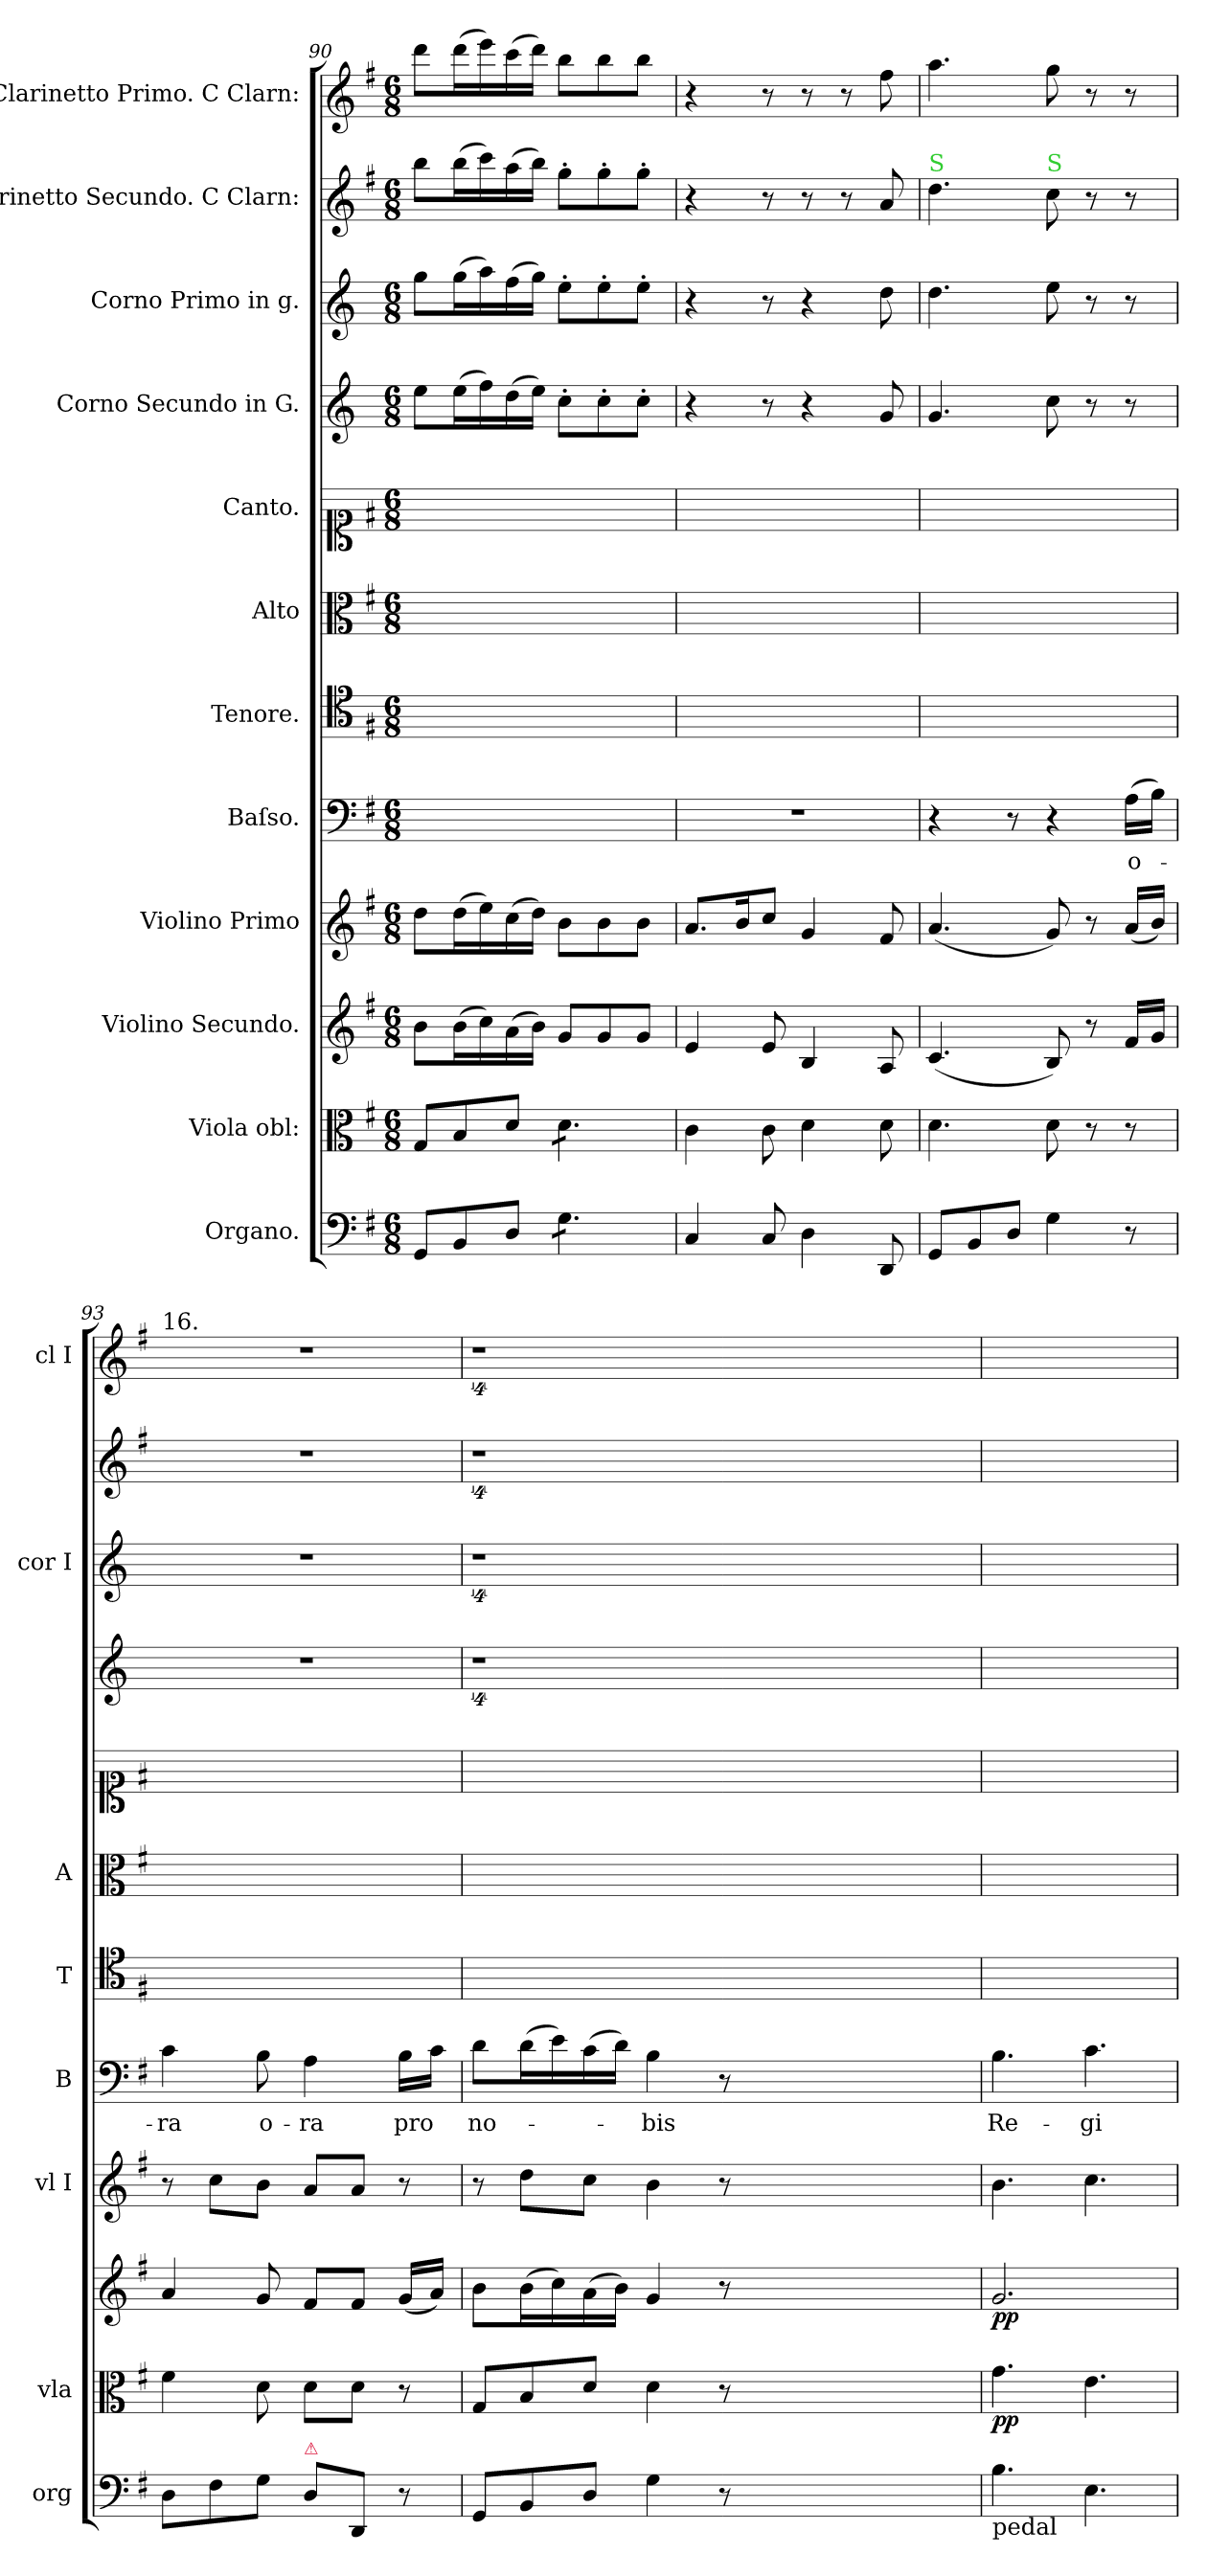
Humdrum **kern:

**kern	**dynam	**kern	**dynam	**kern	**dynam	**kern	**dynam	**kern	**text	**dynam	**kern	**kern	**kern	**kern	**kern	**kern	**kern
*part12	*part12	*part11	*part11	*part10	*part10	*part9	*part9	*part8	*part8	*part8	*part7	*part6	*part5	*part4	*part3	*part2	*part1
*staff12	*staff12	*staff11	*staff11	*staff10	*staff10	*staff9	*staff9	*staff8	*staff8	*staff8	*staff7	*staff6	*staff5	*staff4	*staff3	*staff2	*staff1
*I"Organo.	*	*I"Viola obl:	*	*I"Violino Secundo.	*	*I"Violino Primo	*	*I"Baſso.	*	*	*I"Tenore.	*I"Alto	*I"Canto.	*I"Corno Secundo in G.	*I"Corno Primo in g.	*I"Clarinetto Secundo. C Clarn:	*I"Clarinetto Primo. C Clarn:
*I'org	*	*I'vla	*	*	*	*I'vl I	*	*I'B	*	*	*I'T	*I'A	*	*	*I'cor I	*	*I'cl I
*clefF4	*	*clefC3	*	*clefG2	*	*clefG2	*	*clefF4	*	*	*clefC4	*clefC3	*clefC1	*clefG2	*clefG2	*clefG2	*clefG2
*	*	*	*	*	*	*	*	*	*	*	*	*	*	*ITrd3c5	*ITrd3c5	*	*
*k[f#]	*	*k[f#]	*	*k[f#]	*	*k[f#]	*	*k[f#]	*	*	*k[f#]	*k[f#]	*k[f#]	*k[f#]	*k[f#]	*k[f#]	*k[f#]
*G:	*	*G:	*	*G:	*	*G:	*	*G:	*	*	*G:	*G:	*G:	*G:	*G:	*G:	*G:
*M6/8	*	*M6/8	*	*M6/8	*	*M6/8	*	*M6/8	*	*	*M6/8	*M6/8	*M6/8	*M6/8	*M6/8	*M6/8	*M6/8
=90	=90	=90	=90	=90	=90	=90	=90	=90	=90	=90	=90	=90	=90	=90	=90	=90	=90
8GG/L	.	8G/L	.	8b\L	.	8dd\L	.	2.ryy	.	.	2.ryy	2.ryy	2.ryy	8b\L	8dd\L	8bb\L	8ddd\L
8BB/	.	8B/	.	(16b\L	.	(16dd\L	.	.	.	.	.	.	.	(16b\L	(16dd\L	(16bb\L	(16ddd\L
.	.	.	.	16cc\)	.	16ee\)	.	.	.	.	.	.	.	16cc\)	16ee\)	16ccc\)	16eee\)
8D/J	.	8d/J	.	(16a\	.	(16cc\	.	.	.	.	.	.	.	(16a\	(16cc\	(16aa\	(16ccc\
.	.	.	.	16b\JJ)	.	16dd\JJ)	.	.	.	.	.	.	.	16b\JJ)	16dd\JJ)	16bb\JJ)	16ddd\JJ)
*tremolo	*	*	*	*	*	*	*	*	*	*	*	*	*	*	*	*	*
*	*	*tremolo	*	*	*	*	*	*	*	*	*	*	*	*	*	*	*
8G\L	.	8d\L	.	8g/L	.	8b\L	.	.	.	.	.	.	.	8g'\L	8b'\L	8gg'\L	8bb\L
8G\	.	8d\	.	8g/	.	8b\	.	.	.	.	.	.	.	8g'\	8b'\	8gg'\	8bb\
8G\J	.	8d\J	.	8g/J	.	8b\J	.	.	.	.	.	.	.	8g'\J	8b'\J	8gg'\J	8bb\J
*	*	*Xtremolo	*	*	*	*	*	*	*	*	*	*	*	*	*	*	*
*Xtremolo	*	*	*	*	*	*	*	*	*	*	*	*	*	*	*	*	*
=91	=91	=91	=91	=91	=91	=91	=91	=91	=91	=91	=91	=91	=91	=91	=91	=91	=91
4C/	.	4c\	.	4e/	.	8.a/L	.	2.r	.	.	2.ryy	2.ryy	2.ryy	4r	4r	4r	4r
.	.	.	.	.	.	16b/K	.	.	.	.	.	.	.	.	.	.	.
8C/	.	8c\	.	8e/	.	8cc/J	.	.	.	.	.	.	.	8r	8r	8r	8r
4D\	.	4d\	.	4B/	.	4g/	.	.	.	.	.	.	.	4r	4r	8r	8r
.	.	.	.	.	.	.	.	.	.	.	.	.	.	.	.	8r	8r
8DD/	.	8d\	.	8A/	.	8f#/	.	.	.	.	.	.	.	8d/	8a\	8a/	8ff#\
=92	=92	=92	=92	=92	=92	=92	=92	=92	=92	=92	=92	=92	=92	=92	=92	=92	=92
!	!	!	!	!	!	!	!	!	!	!	!	!	!	!	!	!LO:TX:a:color=limegreen:t=S	!
8GG/L	.	4.d\	.	(4.c/	.	(4.a/	.	4r	.	.	2.ryy	2.ryy	2.ryy	4.d/	4.a\	4.dd\	4.aa\
8BB/	.	.	.	.	.	.	.	.	.	.	.	.	.	.	.	.	.
8D/J	.	.	.	.	.	.	.	8r	.	.	.	.	.	.	.	.	.
!	!	!	!	!	!	!	!	!	!	!	!	!	!	!	!	!LO:TX:a:color=limegreen:t=S	!
4G\	.	8d\	.	8B/)	.	8g/)	.	4r	.	.	.	.	.	8g\	8b\	8cc\	8gg\
.	.	8r	.	8r	.	8r	.	.	.	.	.	.	.	8r	8r	8r	8r
!	!	!	!	!	!LO:DY:a	!	!LO:DY:b	!	!	!	!	!	!	!	!	!	!
8r	.	8r	.	16f#/LL	piano	(16a/LL	pia	(16A\LL	o-	.	.	.	.	8r	8r	8r	8r
.	.	.	.	16g/JJ	.	16b/JJ)	.	16B\JJ)	.	.	.	.	.	.	.	.	.
=93	=93	=93	=93	=93	=93	=93	=93	=93	=93	=93	=93	=93	=93	=93	=93	=93	=93
!	!	!	!	!	!	!	!	!	!	!	!	!	!	!	!	!	!LO:TX:a:t=16.
!	!LO:DY:b	!	!	!	!	!	!	!	!	!	!	!	!	!	!	!	!
8D\L	pia	4f#\	.	4a/	.	8r	.	4c\	-ra	.	2.ryy	2.ryy	2.ryy	2.r	2.r	2.r	2.r
8F#\	.	.	.	.	.	8cc\L	.	.	.	.	.	.	.	.	.	.	.
!	!	!	!	!	!	!	!	!	!LO:LY:i	!	!	!	!	!	!	!	!
8G\J	.	8d\	.	8g/	.	8b\J	.	8B\	o-	.	.	.	.	.	.	.	.
!LO:TX:a:color=crimson:t=⚠	!	!	!	!	!	!	!	!	!	!	!	!	!	!	!	!	!
!	!	!	!	!	!	!	!	!	!LO:LY:i	!	!	!	!	!	!	!	!
8D\L	.	8d\L	.	8f#/L	.	8a/L	.	4A\	-ra	.	.	.	.	.	.	.	.
8DD/J	.	8d\J	.	8f#/J	.	8a/J	.	.	.	.	.	.	.	.	.	.	.
8r	.	8r	.	(16g/LL	.	8r	.	16B\LL	pro	.	.	.	.	.	.	.	.
.	.	.	.	16a/JJ)	.	.	.	16c\JJ	.	.	.	.	.	.	.	.	.
=94	=94	=94	=94	=94	=94	=94	=94	=94	=94	=94	=94	=94	=94	=94	=94	=94	=94
8GG/L	.	8G/L	.	8b\L	.	8r	.	8d\L	no-	.	2.ryy	2.ryy	2.ryy	4%9r	4%9r	4%9r	4%9r
8BB/	.	8B/	.	(16b\L	.	8dd\L	.	(16d\L	.	.	.	.	.	.	.	.	.
.	.	.	.	16cc\)	.	.	.	16e\)	.	.	.	.	.	.	.	.	.
8D/J	.	8d/J	.	(16a\	.	8cc\J	.	(16c\	.	.	.	.	.	.	.	.	.
.	.	.	.	16b\JJ)	.	.	.	16d\JJ)	.	.	.	.	.	.	.	.	.
4G\	.	4d\	.	4g/	.	4b\	.	4B\	-bis	.	.	.	.	.	.	.	.
8r	.	8r	.	8r	.	8r	.	8r	.	.	.	.	.	.	.	.	.
1.ryy	.	1.ryy	.	1.ryy	.	1.ryy	.	1.ryy	.	.	1.ryy	1.ryy	1.ryy	.	.	.	.
=95	=95	=95	=95	=95	=95	=95	=95	=95	=95	=95	=95	=95	=95	=95	=95	=95	=95
!LO:TX:b:t=pedal	!	!	!	!	!	!	!	!	!	!	!	!	!	!	!	!	!
!	!	!	!LO:DY:b	!	!	!	!LO:DY:b	!	!	!LO:DY:a	!	!	!	!	!	!	!
4.B\	.	4.g\	pp	2.g/	pp	4.b\	ppsme	4.B\	Re-	piano	2.ryy	2.ryy	2.ryy	2.ryy	2.ryy	2.ryy	2.ryy
4.E\	.	4.e\	.	.	.	4.cc\	.	4.c\	-gi-	.	.	.	.	.	.	.	.
=	=	=	=	=	=	=	=	=	=	=	=	=	=	=	=	=	=
*-	*-	*-	*-	*-	*-	*-	*-	*-	*-	*-	*-	*-	*-	*-	*-	*-	*-
